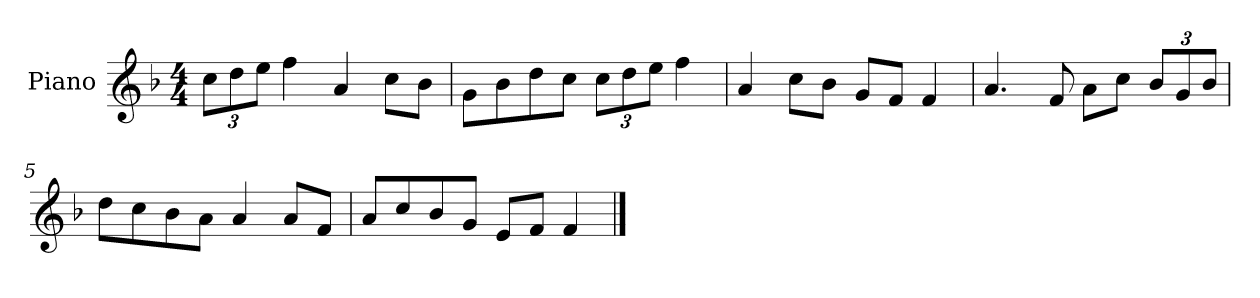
**kern
*part1
*staff1
*I"Piano
*I'P-no
*clefG2
*k[b-]
*M4/4
*MM90
*Xbrackettup
=1
12cc\L
12dd\
12ee\J
4ff\
4a/
8cc\L
8b-\J
=2
8g\L
8b-\
8dd\
8cc\J
12cc\L
12dd\
12ee\J
4ff\
=3
4a/
8cc\L
8b-\J
8g/L
8f/J
4f/
=4
4.a/
8f/
8a\L
8cc\J
12b-/L
12g/
12b-/J
=5
8dd\L
8cc\
8b-\
8a\J
4a/
8a/L
8f/J
!!LO:LB:g=z
=6
8a/L
8cc/
8b-/
8g/J
8e/L
8f/J
4f/
==
*-
